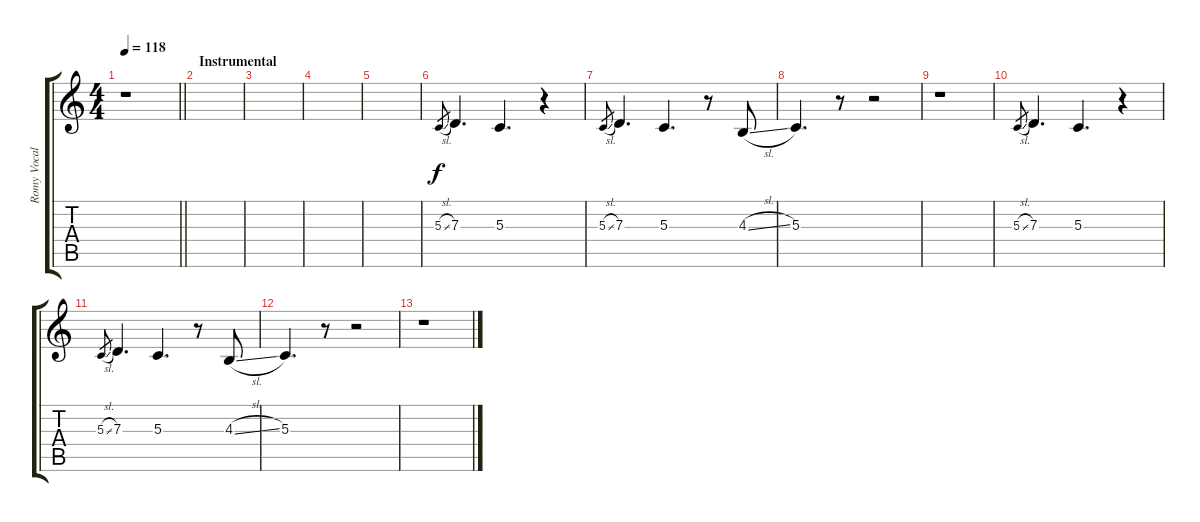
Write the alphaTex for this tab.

\track ("Romy Vocals" "Romy Vocal") {instrument lead6voice}
\staff {score tabs}
\tuning (E4 B3 G3 D3 A2 E2) {hide}
\ts (4 4)
\tempo 118
\clef g2
\barLineRight lightlight
\ks c
r.1{dy f} |
\section ("" "Instrumental")
|
|
|
|
5.3{sl}.8{gr} 7.3.4{d} 5.3.4{d} r.4 |
5.3{sl}.8{gr} 7.3.4{d} 5.3.4{d} r.8 4.3{sl}.8 |
5.3.4{d} r.8 r.2 |
r.1 |
5.3{sl}.8{gr} 7.3.4{d} 5.3.4{d} r.4 |
5.3{sl}.8{gr} 7.3.4{d} 5.3.4{d} r.8 4.3{sl}.8 |
5.3.4{d} r.8 r.2 |
r.1
